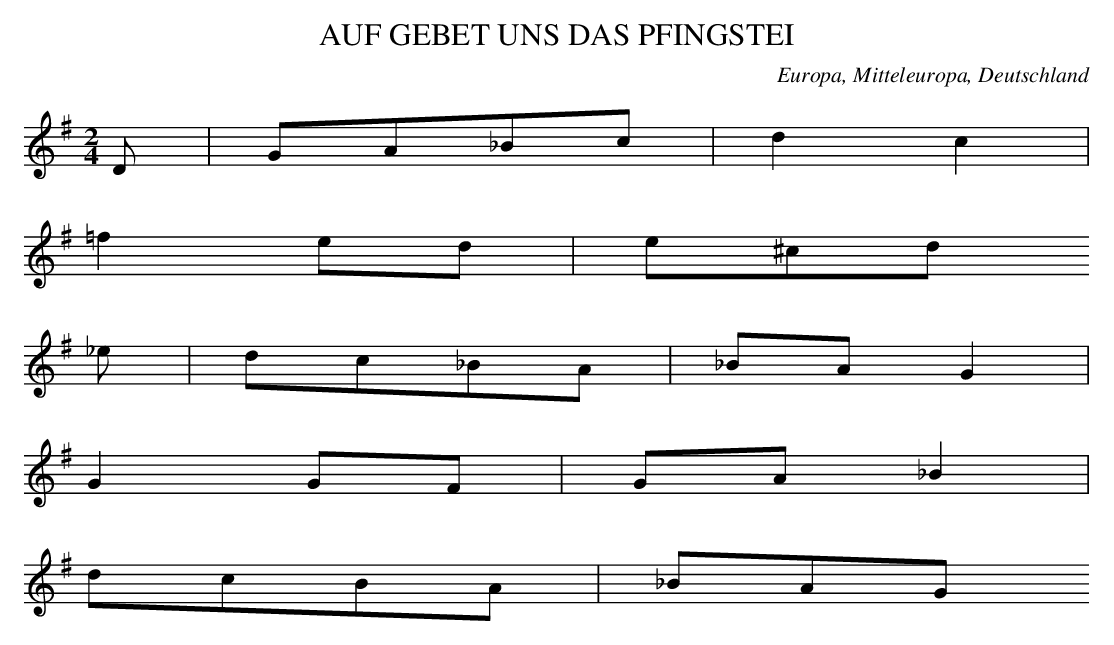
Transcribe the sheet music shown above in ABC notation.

X:1
T: AUF GEBET UNS DAS PFINGSTEI
O: Europa, Mitteleuropa, Deutschland
M: 2/4
L: 1/8
K: G
D | GA_Bc | d2c2 |
=f2ed | e^cd
_e | dc_BA | _BAG2 |
G2GF | GA_B2 |
dcBA | _BAG
